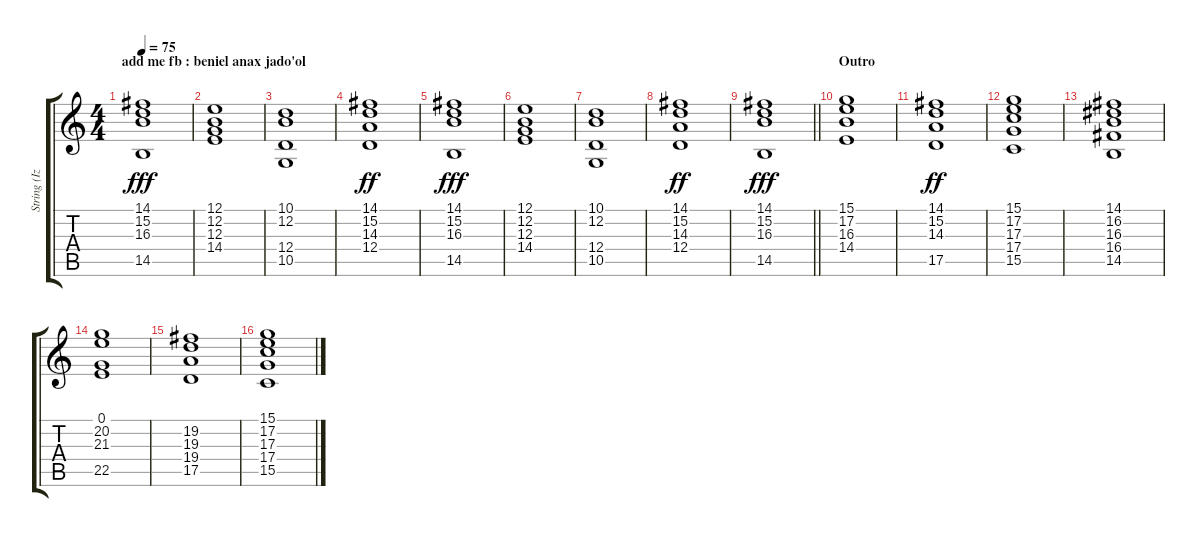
\track ("String (Izzy)" "String (Iz") {instrument pad4choir}
\staff {score tabs}
\tuning (E4 B3 G3 D3 A2 E2) {hide}
\ts (4 4)
\section ("" "add me fb : beniel anax jado'ol")
\tempo 75
\clef g2
\ks c
(14.1 15.2 16.3 14.5).1{dy fff} |
(12.1 12.2 12.3 14.4).1 |
(10.1 12.2 12.4 10.5).1 |
(14.1 15.2 14.3 12.4).1{dy ff} |
(14.1 15.2 16.3 14.5).1{dy fff} |
(12.1 12.2 12.3 14.4).1 |
(10.1 12.2 12.4 10.5).1 |
(14.1 15.2 14.3 12.4).1{dy ff} |
\barLineRight lightlight
(14.1 15.2 16.3 14.5).1{dy fff} |
\section ("" "Outro")
(15.1 17.2 16.3 14.4).1 |
(14.1 15.2 14.3 17.5).1{dy ff} |
(15.1 17.2 17.3 17.4 15.5).1 |
(14.1 16.2 16.3 16.4 14.5).1 |
(0.1 20.2 21.3 22.5).1 |
(19.2 19.3 19.4 17.5).1 |
(15.1 17.2 17.3 17.4 15.5).1
